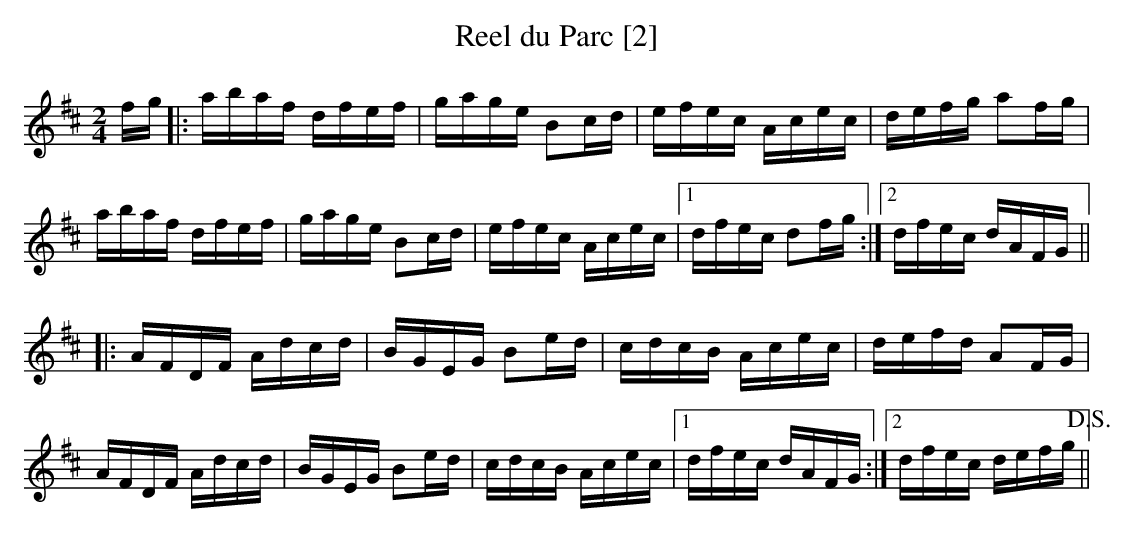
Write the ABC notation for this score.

X:1
T:Reel du Parc [2]
M:2/4
L:1/8
K:D
f/g/|:a/b/a/f/ d/f/e/f/|g/a/g/e/ Bc/d/|e/f/e/c/ A/c/e/c/|d/e/f/g/ af/g/|
a/b/a/f/ d/f/e/f/|g/a/g/e/ Bc/d/|e/f/e/c/ A/c/e/c/|1 d/f/e/c/ df/g/:|2 d/f/e/c/ d/A/F/G/||
|:A/F/D/F/ A/d/c/d/|B/G/E/G/ Be/d/|c/d/c/B/ A/c/e/c/|d/e/f/d/ AF/G/|
A/F/D/F/ A/d/c/d/|B/G/E/G/ Be/d/|c/d/c/B/ A/c/e/c/|1 d/f/e/c/ d/A/F/G/:|2 d/f/e/c/ d/e/f/g/!D.S.!||
